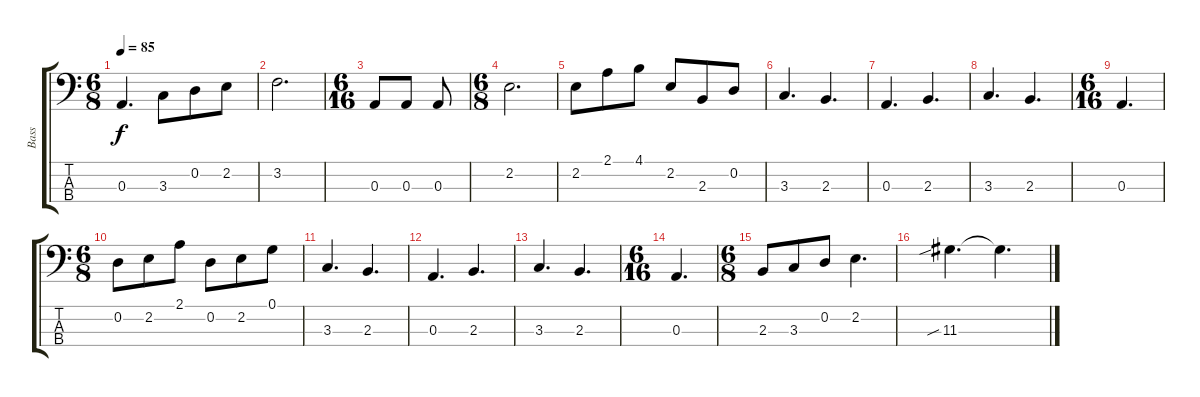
\track ("Bass" "Bass") {instrument electricbassfinger}
\staff {score tabs}
\tuning (G2 D2 A1 E1) {hide}
\ts (6 8)
\tempo 85
\clef f4
\ks c
0.3.4{d dy f} 3.3.8 0.2.8 2.2.8 |
3.2.2{d} |
\ts (6 16)
0.3.8 0.3.8 0.3.8 |
\ts (6 8)
2.2.2{d} |
2.2.8 2.1.8 4.1.8 2.2.8 2.3.8 0.2.8 |
3.3.4{d} 2.3.4{d} |
0.3.4{d} 2.3.4{d} |
3.3.4{d} 2.3.4{d} |
\ts (6 16)
0.3.4{d} |
\ts (6 8)
0.2.8 2.2.8 2.1.8 0.2.8 2.2.8 0.1.8 |
3.3.4{d} 2.3.4{d} |
0.3.4{d} 2.3.4{d} |
3.3.4{d} 2.3.4{d} |
\ts (6 16)
0.3.4{d} |
\ts (6 8)
2.3.8 3.3.8 0.2.8 2.2.4{d} |
11.3{sib}.4{d} 11.3{t}.4{d}
